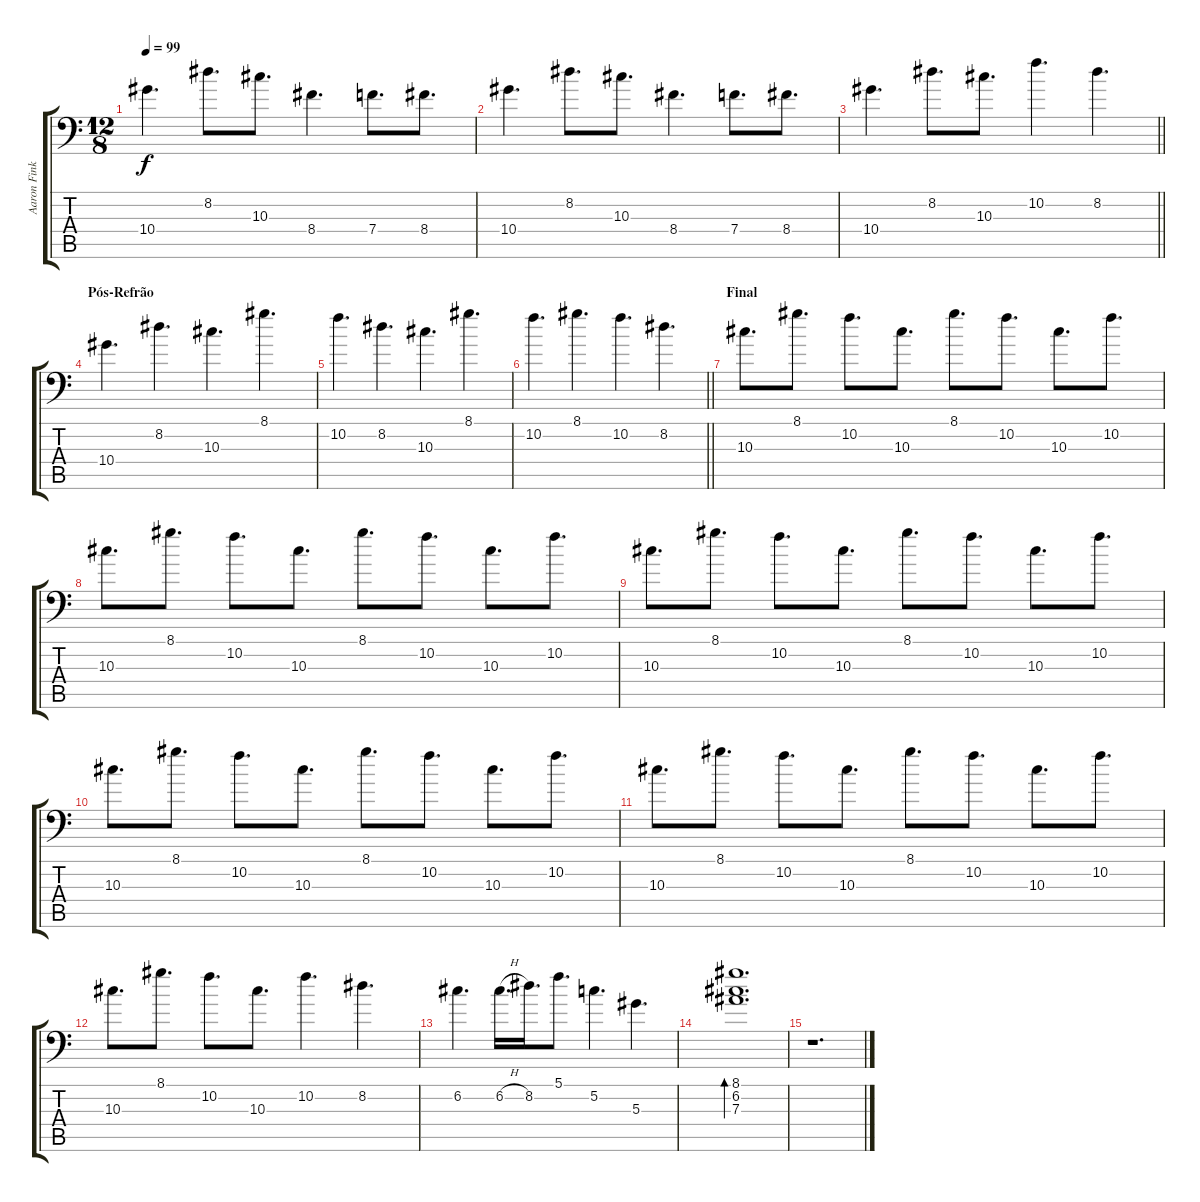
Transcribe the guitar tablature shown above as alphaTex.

\track ("Aaron Fink" "Aaron Fink") {instrument overdrivenguitar}
\staff {score tabs}
\tuning (C4 G3 Eb3 Bb2 F2 Bb1) {hide}
\ts (12 8)
\tempo 99
\clef f4
\ks c
10.4.4{d dy f} 8.2.8{d} 10.3.8{d} 8.4.4{d} 7.4.8{d} 8.4.8{d} |
10.4.4{d} 8.2.8{d} 10.3.8{d} 8.4.4{d} 7.4.8{d} 8.4.8{d} |
\barLineRight lightlight
10.4.4{d} 8.2.8{d} 10.3.8{d} 10.2.4{d} 8.2.4{d} |
\section ("" "Pós-Refrão")
10.4.4{d} 8.2.4{d} 10.3.4{d} 8.1.4{d} |
10.2.4{d} 8.2.4{d} 10.3.4{d} 8.1.4{d} |
\barLineRight lightlight
10.2.4{d} 8.1.4{d} 10.2.4{d} 8.2.4{d} |
\section ("" "Final")
10.3.8{d} 8.1.8{d} 10.2.8{d} 10.3.8{d} 8.1.8{d} 10.2.8{d} 10.3.8{d} 10.2.8{d} |
10.3.8{d} 8.1.8{d} 10.2.8{d} 10.3.8{d} 8.1.8{d} 10.2.8{d} 10.3.8{d} 10.2.8{d} |
10.3.8{d} 8.1.8{d} 10.2.8{d} 10.3.8{d} 8.1.8{d} 10.2.8{d} 10.3.8{d} 10.2.8{d} |
10.3.8{d} 8.1.8{d} 10.2.8{d} 10.3.8{d} 8.1.8{d} 10.2.8{d} 10.3.8{d} 10.2.8{d} |
10.3.8{d} 8.1.8{d} 10.2.8{d} 10.3.8{d} 8.1.8{d} 10.2.8{d} 10.3.8{d} 10.2.8{d} |
10.3.8{d} 8.1.8{d} 10.2.8{d} 10.3.8{d} 10.2.4{d} 8.2.4{d} |
6.2.4{d} 6.2{h}.16{d} 8.2.16{d} 5.1.8{d} 5.2.4{d} 5.3.4{d} |
(8.1 6.2 7.3).1{d bd 240} |
r.1{d}
